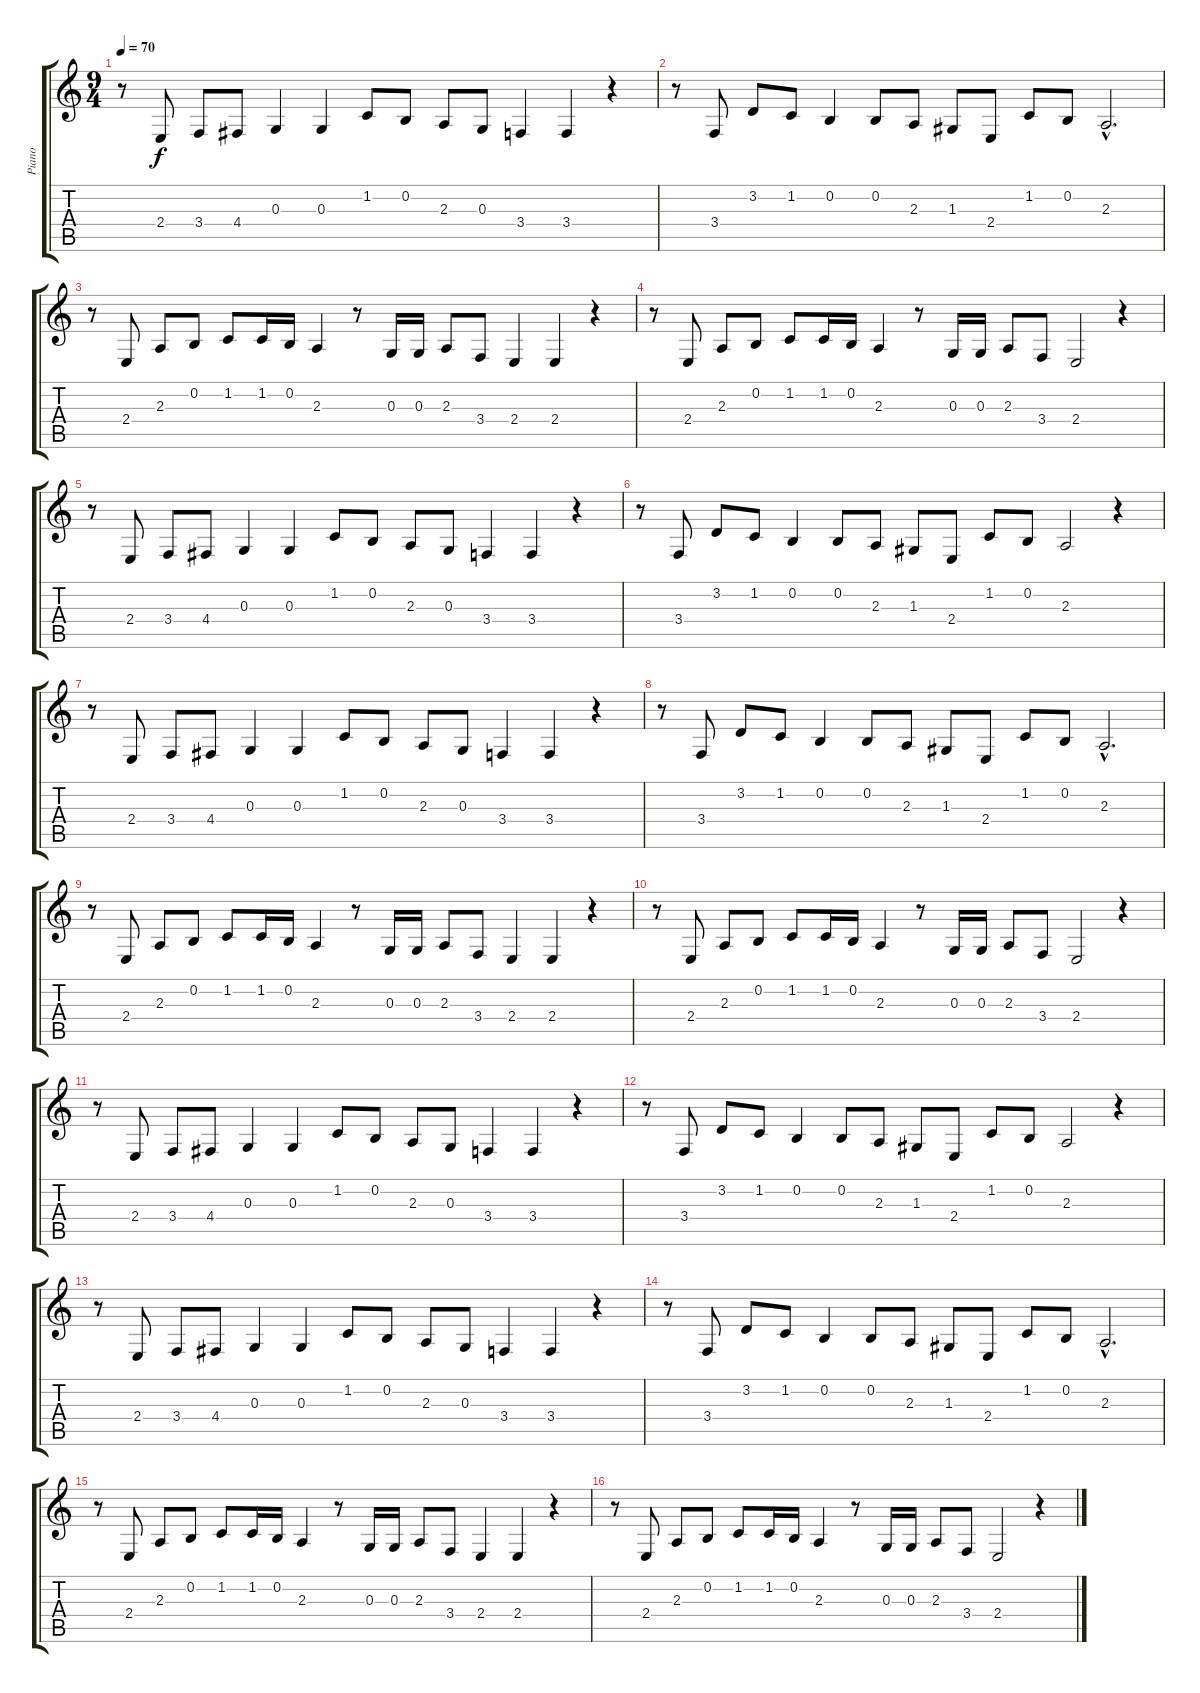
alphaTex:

\track ("Piano" "Piano") {instrument electricgrandpiano}
\staff {score tabs}
\tuning (E4 B3 G3 D3 A2 E2) {hide}
\ts (9 4)
\tempo 70
\clef g2
\ks c
r.8{dy f} 2.4.8 3.4.8 4.4.8 0.3.4 0.3.4 1.2.8 0.2.8 2.3.8 0.3.8 3.4.4 3.4.4 r.4 |
r.8 3.4.8 3.2.8 1.2.8 0.2.4 0.2.8 2.3.8 1.3.8 2.4.8 1.2.8 0.2.8 2.3{hac}.2{d} |
r.8 2.4.8 2.3.8 0.2.8 1.2.8 1.2.16 0.2.16 2.3.4 r.8 0.3.16 0.3.16 2.3.8 3.4.8 2.4.4 2.4.4 r.4 |
r.8 2.4.8 2.3.8 0.2.8 1.2.8 1.2.16 0.2.16 2.3.4 r.8 0.3.16 0.3.16 2.3.8 3.4.8 2.4.2 r.4 |
r.8 2.4.8 3.4.8 4.4.8 0.3.4 0.3.4 1.2.8 0.2.8 2.3.8 0.3.8 3.4.4 3.4.4 r.4 |
r.8 3.4.8 3.2.8 1.2.8 0.2.4 0.2.8 2.3.8 1.3.8 2.4.8 1.2.8 0.2.8 2.3.2 r.4 |
r.8 2.4.8 3.4.8 4.4.8 0.3.4 0.3.4 1.2.8 0.2.8 2.3.8 0.3.8 3.4.4 3.4.4 r.4 |
r.8 3.4.8 3.2.8 1.2.8 0.2.4 0.2.8 2.3.8 1.3.8 2.4.8 1.2.8 0.2.8 2.3{hac}.2{d} |
r.8 2.4.8 2.3.8 0.2.8 1.2.8 1.2.16 0.2.16 2.3.4 r.8 0.3.16 0.3.16 2.3.8 3.4.8 2.4.4 2.4.4 r.4 |
r.8 2.4.8 2.3.8 0.2.8 1.2.8 1.2.16 0.2.16 2.3.4 r.8 0.3.16 0.3.16 2.3.8 3.4.8 2.4.2 r.4 |
r.8 2.4.8 3.4.8 4.4.8 0.3.4 0.3.4 1.2.8 0.2.8 2.3.8 0.3.8 3.4.4 3.4.4 r.4 |
r.8 3.4.8 3.2.8 1.2.8 0.2.4 0.2.8 2.3.8 1.3.8 2.4.8 1.2.8 0.2.8 2.3.2 r.4 |
r.8 2.4.8 3.4.8 4.4.8 0.3.4 0.3.4 1.2.8 0.2.8 2.3.8 0.3.8 3.4.4 3.4.4 r.4 |
r.8 3.4.8 3.2.8 1.2.8 0.2.4 0.2.8 2.3.8 1.3.8 2.4.8 1.2.8 0.2.8 2.3{hac}.2{d} |
r.8 2.4.8 2.3.8 0.2.8 1.2.8 1.2.16 0.2.16 2.3.4 r.8 0.3.16 0.3.16 2.3.8 3.4.8 2.4.4 2.4.4 r.4 |
r.8 2.4.8 2.3.8 0.2.8 1.2.8 1.2.16 0.2.16 2.3.4 r.8 0.3.16 0.3.16 2.3.8 3.4.8 2.4.2 r.4
